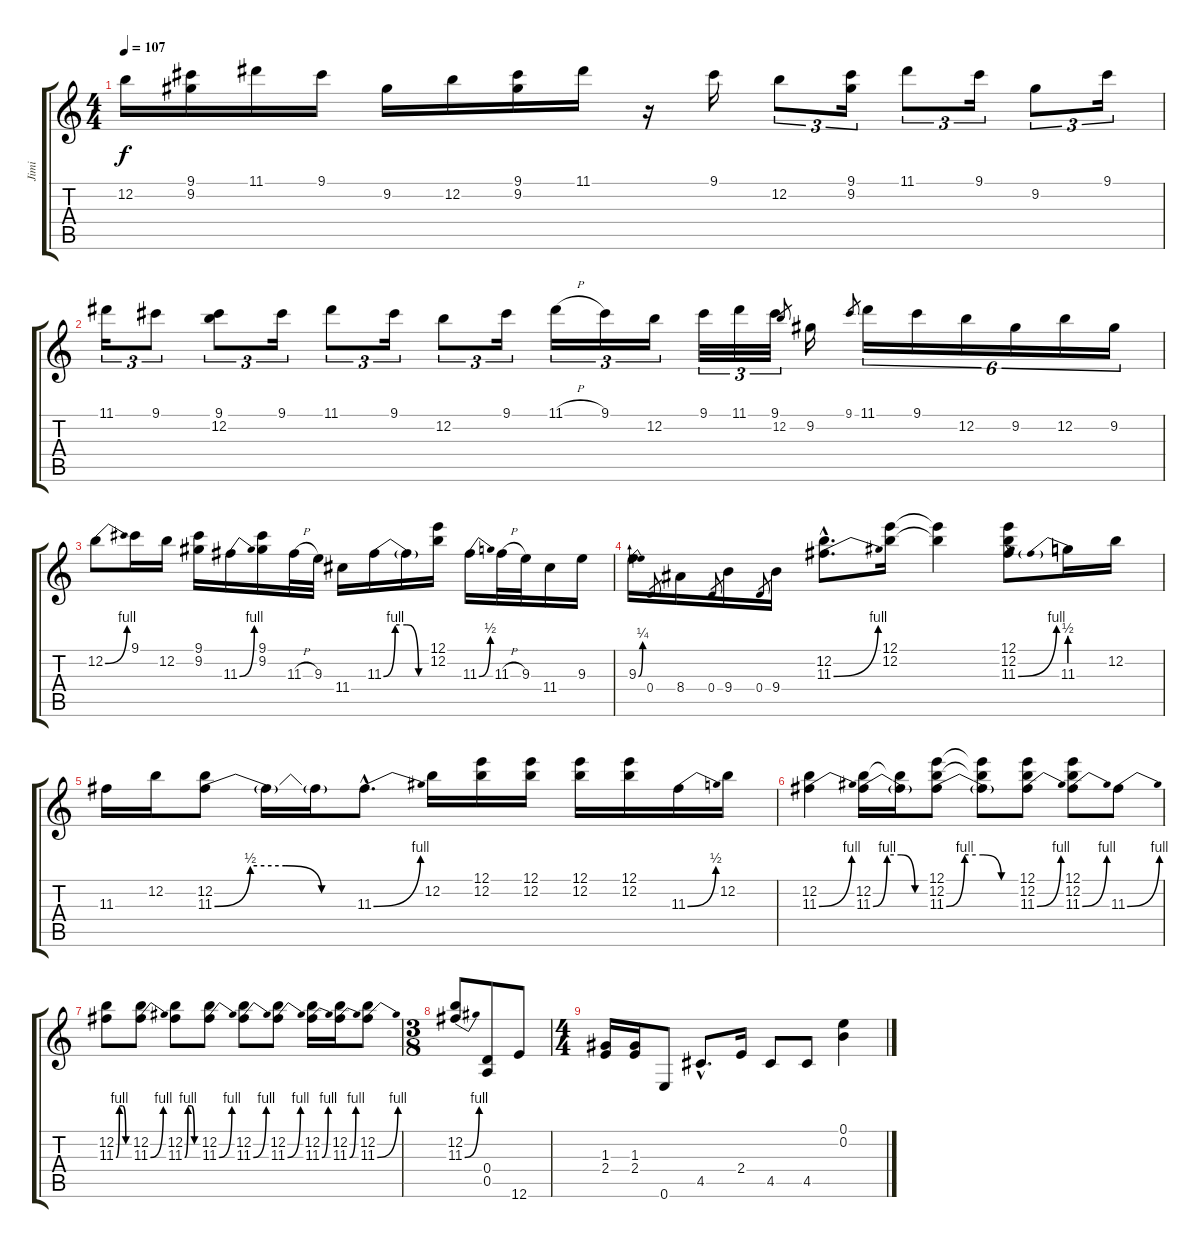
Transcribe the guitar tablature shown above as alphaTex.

\track ("Jimi" "Jimi") {instrument distortionguitar}
\staff {score tabs}
\tuning (E4 B3 G3 D3 A2 E2) {hide}
\ts (4 4)
\tempo 107
\clef g2
\ks c
12.2.16{dy f} (9.1 9.2).16 11.1.16 9.1.16 9.2.16 12.2.16 (9.1 9.2).16 11.1.16 r.16 9.1.16 12.2.8{tu (3 2)} (9.1 9.2).16{tu (3 2)} 11.1.8{tu (3 2)} 9.1.16{tu (3 2)} 9.2.8{tu (3 2)} 9.1.16{tu (3 2)} |
11.1.16{tu (3 2)} 9.1.8{tu (3 2)} (9.1 12.2).8{tu (3 2)} 9.1.16{tu (3 2)} 11.1.8{tu (3 2)} 9.1.16{tu (3 2)} 12.2.8{tu (3 2)} 9.1.16{tu (3 2)} 11.1{h}.16{tu (3 2)} 9.1.16{tu (3 2)} 12.2.16{tu (3 2)} 9.1.32{tu (3 2)} 11.1.32{tu (3 2)} 9.1.32{tu (3 2)} 12.2.8{gr} 9.2.16 9.1.8{gr} 11.1.16{tu (6 4)} 9.1.16{tu (6 4)} 12.2.16{tu (6 4)} 9.2.16{tu (6 4)} 12.2.16{tu (6 4)} 9.2.16{tu (6 4)} |
12.2{be (bend 0 0 60 4)}.8 9.1.16 12.2.16 (9.1 9.2).16 11.3{be (bend 0 0 60 4)}.16 (9.1 9.2).16 11.3{h}.32 9.3.32 11.4.16 11.3{be (custom 0 0 15 4 30 4 45 0 60 0)}.16 11.3{t}.16 (12.1 12.2).16 11.3{be (bend 0 0 60 2)}.16 11.3{h}.32 9.3.32 11.4.16 9.3.16 |
9.3{be (bend 0 0 60 1)}.16 0.4.8{gr} 8.4.16 0.4.8{gr} 9.4.16 0.4.8{gr} 9.4.16 (12.2{hac} 11.3{be (bend 0 0 60 4) hac}).8{d} (12.1 12.2).16 (12.1{t} 12.2{t}).4 (12.1 12.2 11.3{be (bend 0 0 60 4)}).8 11.3{be (prebend 0 2 60 2)}.16 12.2.16 |
11.3.16 12.2.16 (12.2 11.3{be (custom 0 0 15 2 30 2 45 0 60 0)}).8 11.3{t}.16 11.3{t}.16 11.3{be (bend 0 0 60 4) hac}.8{d} 12.2.16 (12.1 12.2).16 (12.1 12.2).16 (12.1 12.2).16 (12.1 12.2).16 11.3{be (bend 0 0 60 2)}.16 12.2.16 |
(12.2 11.3{be (bend 0 0 60 4)}).4 (12.2 11.3{be (custom 0 0 15 4 30 4 45 0 60 0)}).16 (12.2{t} 11.3{t}).16 (12.1 12.2 11.3{be (custom 0 0 15 4 30 4 45 0 60 0)}).8 (12.1{t} 12.2{t} 11.3{t}).8 (12.1 12.2 11.3{be (bend 0 0 60 4)}).8 (12.1 12.2 11.3{be (bend 0 0 60 4)}).8 11.3{be (bend 0 0 60 4)}.8 |
(12.2 11.3{be (custom 0 0 15 4 30 4 45 0 60 0)}).8 (12.2 11.3{be (bend 0 0 60 4)}).8 (12.2 11.3{be (custom 0 0 15 4 30 4 45 0 60 0)}).8 (12.2 11.3{be (bend 0 0 60 4)}).8 (12.2 11.3{be (bend 0 0 60 4)}).8 (12.2 11.3{be (bend 0 0 60 4)}).8 (12.2 11.3{be (bend 0 0 60 4)}).16 (12.2 11.3{be (bend 0 0 60 4)}).16 (12.2 11.3{be (bend 0 0 60 4)}).8 |
\ts (3 8)
(12.2 11.3{be (bend 0 0 60 4)}).8 (0.4 0.5).8 12.6.8 |
\ts (4 4)
(1.3 2.4).16 (1.3 2.4).16 0.6.8 4.5{hac}.8{d} 2.4.16 4.5.8 4.5.8 (0.1 0.2).4
